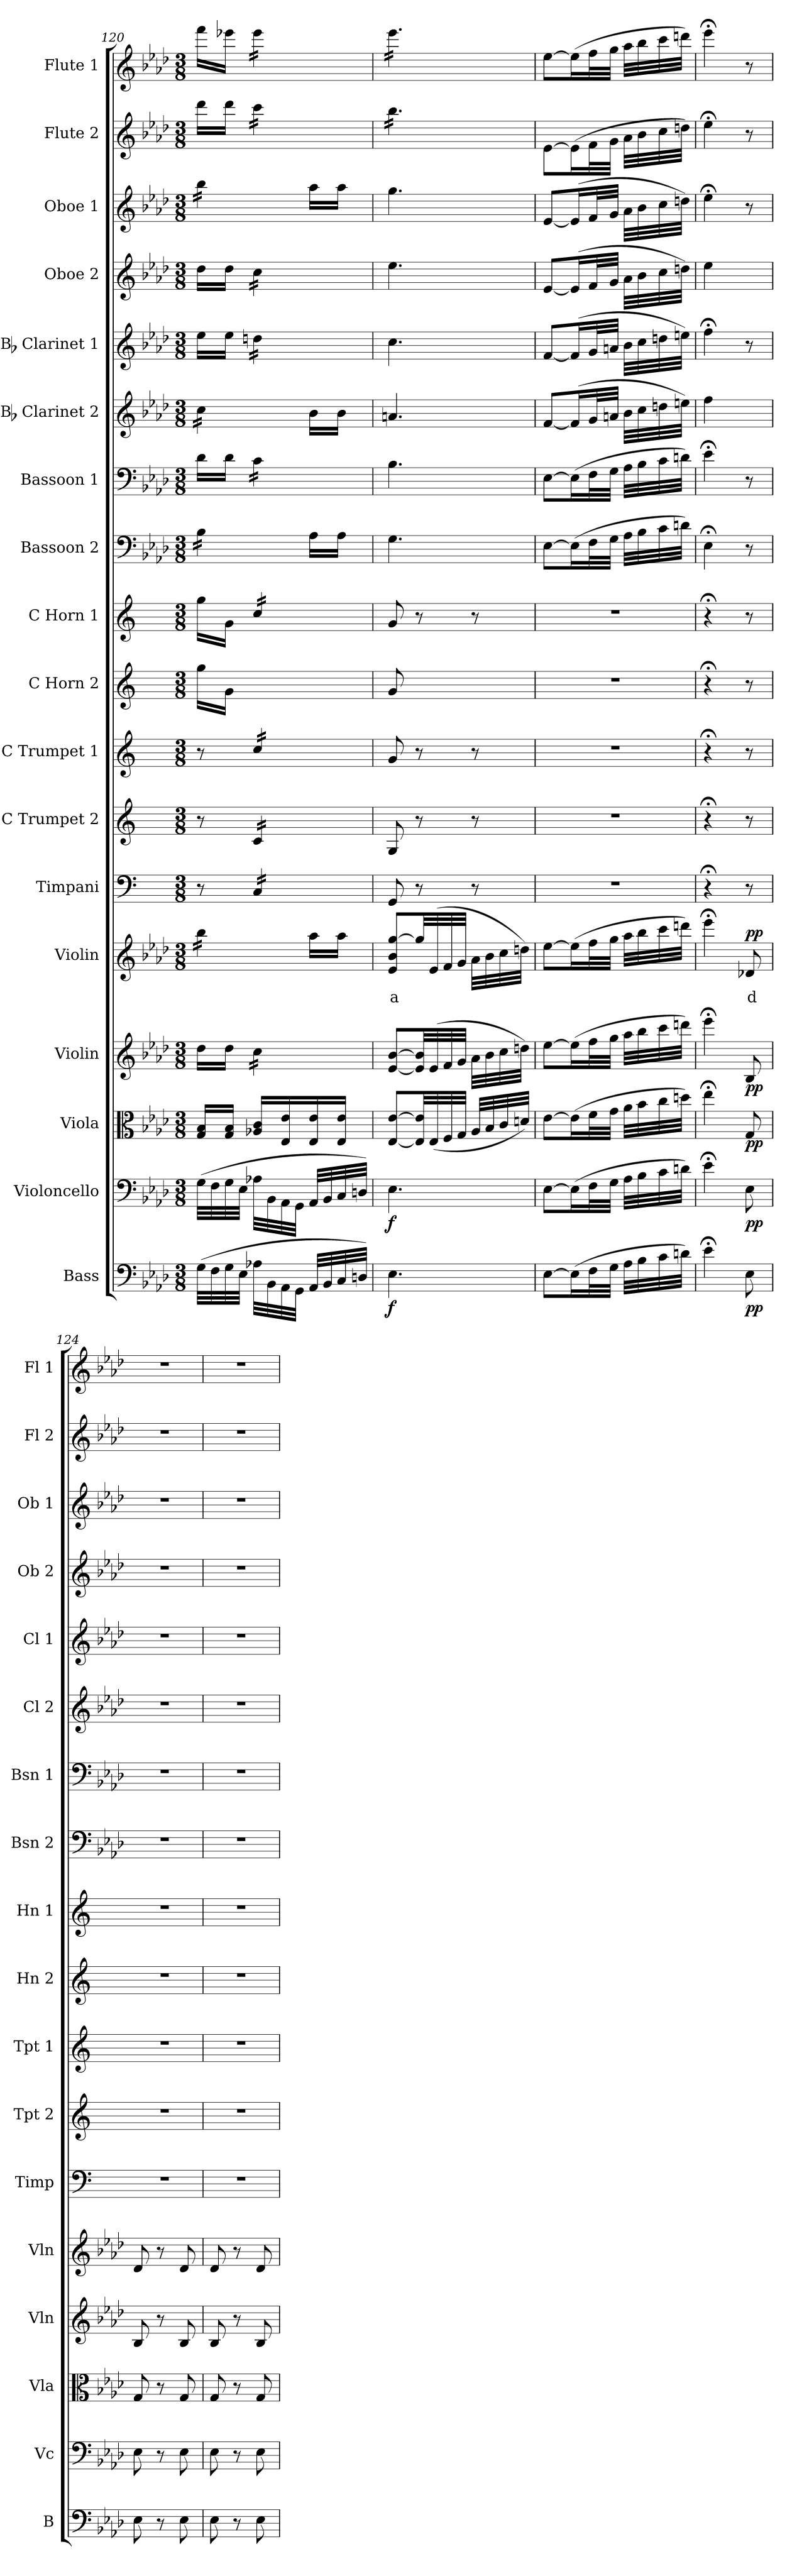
**kern	**dynam	**kern	**dynam	**kern	**dynam	**kern	**dynam	**kern	**text	**dynam	**kern	**kern	**kern	**kern	**kern	**kern	**kern	**kern	**kern	**kern	**kern	**kern	**kern
*part18	*part18	*part17	*part17	*part16	*part16	*part15	*part15	*part14	*part14	*part14	*part13	*part12	*part11	*part10	*part9	*part8	*part7	*part6	*part5	*part4	*part3	*part2	*part1
*staff18	*staff18	*staff17	*staff17	*staff16	*staff16	*staff15	*staff15	*staff14	*staff14	*staff14	*staff13	*staff12	*staff11	*staff10	*staff9	*staff8	*staff7	*staff6	*staff5	*staff4	*staff3	*staff2	*staff1
*I"Bass	*	*I"Violoncello	*	*I"Viola	*	*I"Violin	*	*I"Violin	*	*	*I"Timpani	*I"C Trumpet 2	*I"C Trumpet 1	*I"C Horn 2	*I"C Horn 1	*I"Bassoon 2	*I"Bassoon 1	*I"Bb Clarinet 2	*I"Bb Clarinet 1	*I"Oboe 2	*I"Oboe 1	*I"Flute 2	*I"Flute 1
*I'B	*	*I'Vc	*	*I'Vla	*	*I'Vln	*	*I'Vln	*	*	*I'Timp	*I'Tpt 2	*I'Tpt 1	*I'Hn 2	*I'Hn 1	*I'Bsn 2	*I'Bsn 1	*I'Cl 2	*I'Cl 1	*I'Ob 2	*I'Ob 1	*I'Fl 2	*I'Fl 1
*clefF4	*	*clefF4	*	*clefC3	*	*clefG2	*	*clefG2	*	*	*clefF4	*clefG2	*clefG2	*clefG2	*clefG2	*clefF4	*clefF4	*clefG2	*clefG2	*clefG2	*clefG2	*clefG2	*clefG2
*ITrd7c12	*	*	*	*	*	*	*	*	*	*	*	*	*	*ITrd7c12	*ITrd7c12	*	*	*ITrd1c2	*ITrd1c2	*	*	*	*
*k[b-e-a-d-]	*	*k[b-e-a-d-]	*	*k[b-e-a-d-]	*	*k[b-e-a-d-]	*	*k[b-e-a-d-]	*	*	*k[]	*k[]	*k[]	*k[]	*k[]	*k[b-e-a-d-]	*k[b-e-a-d-]	*k[b-e-a-d-g-c-]	*k[b-e-a-d-g-c-]	*k[b-e-a-d-]	*k[b-e-a-d-]	*k[b-e-a-d-]	*k[b-e-a-d-]
*M3/8	*	*M3/8	*	*M3/8	*	*M3/8	*	*M3/8	*	*	*M3/8	*M3/8	*M3/8	*M3/8	*M3/8	*M3/8	*M3/8	*M3/8	*M3/8	*M3/8	*M3/8	*M3/8	*M3/8
=120	=120	=120	=120	=120	=120	=120	=120	=120	=120	=120	=120	=120	=120	=120	=120	=120	=120	=120	=120	=120	=120	=120	=120
*	*	*	*	*	*	*	*	*tremolo	*	*	*	*	*	*	*	*	*	*	*	*	*	*	*
*	*	*	*	*	*	*	*	*	*	*	*	*	*	*	*	*tremolo	*	*	*	*	*	*	*
*	*	*	*	*	*	*	*	*	*	*	*	*	*	*	*	*	*	*tremolo	*	*	*	*	*
*	*	*	*	*	*	*	*	*	*	*	*	*	*	*	*	*	*	*	*	*	*tremolo	*	*
(32GGLLL	.	(32GLLL	.	16G/ 16B-/LL	.	16dd-LL	.	16bb-LL	.	.	8r	8r	8r	16gLL	16gLL	16B-LL	16d-LL	16b-LL	16dd-LL	16dd-LL	16bb-LL	16ddd-\LL	16fff\LL
32FF	.	32F	.	.	.	.	.	.	.	.	.	.	.	.	.	.	.	.	.	.	.	.	.
32GG	.	32G	.	16G/ 16B-/JJ	.	16dd-JJ	.	16bb-	.	.	.	.	.	16GJJ	16GJJ	16B-	16d-JJ	16b-	16dd-JJ	16dd-JJ	16bb-	16ddd-\JJ	16eee-X\JJ
32EE-JJJ	.	32E-JJJ	.	.	.	.	.	.	.	.	.	.	.	.	.	.	.	.	.	.	.	.	.
*	*	*	*	*	*	*tremolo	*	*	*	*	*	*	*	*	*	*	*	*	*	*	*	*	*
*	*	*	*	*	*	*	*	*	*	*	*tremolo	*	*	*	*	*	*	*	*	*	*	*	*
*	*	*	*	*	*	*	*	*	*	*	*	*tremolo	*	*	*	*	*	*	*	*	*	*	*
*	*	*	*	*	*	*	*	*	*	*	*	*	*tremolo	*	*	*	*	*	*	*	*	*	*
*	*	*	*	*	*	*	*	*	*	*	*	*	*	*	*tremolo	*	*	*	*	*	*	*	*
*	*	*	*	*	*	*	*	*	*	*	*	*	*	*	*	*	*tremolo	*	*	*	*	*	*
*	*	*	*	*	*	*	*	*	*	*	*	*	*	*	*	*	*	*	*tremolo	*	*	*	*
*	*	*	*	*	*	*	*	*	*	*	*	*	*	*	*	*	*	*	*	*tremolo	*	*	*
*	*	*	*	*	*	*	*	*	*	*	*	*	*	*	*	*	*	*	*	*	*	*tremolo	*
*	*	*	*	*	*	*	*	*	*	*	*	*	*	*	*	*	*	*	*	*	*	*	*tremolo
32AA-XLLL	.	32A-XLLL	.	16A-X/ 16c/LL	.	16ccLL	.	16bb-	.	.	16CLL	16c/LL	16cc/LL	4ryy	16c/LL	16B-	16cLL	16b-	16ccnLL	16ccLL	16bb-	16ccc\LL	16eee-\LL
32BBB-	.	32BB-	.	.	.	.	.	.	.	.	.	.	.	.	.	.	.	.	.	.	.	.	.
32AAA-	.	32AA-	.	16E-/ 16e-/	.	16cc	.	16bb-JJ	.	.	16C	16c/	16cc/	.	16c/	16B-JJ	16c	16b-JJ	16ccn	16cc	16bb-JJ	16ccc\	16eee-\
*	*	*	*	*	*	*	*	*	*	*	*	*	*	*	*	*	*	*	*	*	*Xtremolo	*	*
*	*	*	*	*	*	*	*	*	*	*	*	*	*	*	*	*	*	*Xtremolo	*	*	*	*	*
*	*	*	*	*	*	*	*	*	*	*	*	*	*	*	*	*Xtremolo	*	*	*	*	*	*	*
*	*	*	*	*	*	*	*	*Xtremolo	*	*	*	*	*	*	*	*	*	*	*	*	*	*	*
32GGGJJJ	.	32GGJJJ	.	.	.	.	.	.	.	.	.	.	.	.	.	.	.	.	.	.	.	.	.
32AAA-LLL	.	32AA-LLL	.	16E-/ 16e-/	.	16cc	.	16aa-LL	.	.	16C	16c/	16cc/	.	16c/	16A-LL	16c	16a-LL	16ccn	16cc	16aa-LL	16ccc\	16eee-\
32BBB-	.	32BB-	.	.	.	.	.	.	.	.	.	.	.	.	.	.	.	.	.	.	.	.	.
32CC	.	32C	.	16E-/ 16e-/JJ	.	16ccJJ	.	16aa-JJ	.	.	16CJJ	16c/JJ	16cc/JJ	.	16c/JJ	16A-JJ	16cJJ	16a-JJ	16ccnJJ	16ccJJ	16aa-JJ	16ccc\JJ	16eee-\JJ
*	*	*	*	*	*	*	*	*	*	*	*	*	*	*	*	*	*	*	*	*Xtremolo	*	*	*
*	*	*	*	*	*	*	*	*	*	*	*	*	*	*	*	*	*	*	*Xtremolo	*	*	*	*
*	*	*	*	*	*	*	*	*	*	*	*	*	*	*	*	*	*Xtremolo	*	*	*	*	*	*
*	*	*	*	*	*	*	*	*	*	*	*	*	*	*	*Xtremolo	*	*	*	*	*	*	*	*
*	*	*	*	*	*	*	*	*	*	*	*	*	*Xtremolo	*	*	*	*	*	*	*	*	*	*
*	*	*	*	*	*	*	*	*	*	*	*	*Xtremolo	*	*	*	*	*	*	*	*	*	*	*
*	*	*	*	*	*	*	*	*	*	*	*Xtremolo	*	*	*	*	*	*	*	*	*	*	*	*
*	*	*	*	*	*	*Xtremolo	*	*	*	*	*	*	*	*	*	*	*	*	*	*	*	*	*
32DDnJJJ)	.	32DnJJJ)	.	.	.	.	.	.	.	.	.	.	.	.	.	.	.	.	.	.	.	.	.
!!LO:PB:g=z
=121	=121	=121	=121	=121	=121	=121	=121	=121	=121	=121	=121	=121	=121	=121	=121	=121	=121	=121	=121	=121	=121	=121	=121
!	!LO:DY:b	!	!LO:DY:b	!	!	!	!	!	!LO:LY:b	!	!	!	!	!	!	!	!	!	!	!	!	!	!
4.EE-	f	4.E-	f	[8E-/ [8e-/L	.	[8e-/ [8b-/L	.	8e-/ 8b-/ [8gg/L	a	.	8GG	8G/	8g/	8G	8G	4.G	4.B-	4.gn	4.b-	4.ee-	4.gg	16bb-\LL	16eee-\LL
.	.	.	.	.	.	.	.	.	.	.	.	.	.	.	.	.	.	.	.	.	.	16bb-\	16eee-\
.	.	.	.	32E-/] 32e-/]LL	.	32e-/] 32b-/]LL	.	32ggLL]	.	.	8r	8r	8r	4ryy	8r	.	.	.	.	.	.	16bb-\	16eee-\
.	.	.	.	(32E-	.	(32e-	.	(32e-	.	.	.	.	.	.	.	.	.	.	.	.	.	.	.
.	.	.	.	32F	.	32f	.	32f	.	.	.	.	.	.	.	.	.	.	.	.	.	16bb-\	16eee-\
.	.	.	.	32GJJJ	.	32gJJJ	.	32gJJJ	.	.	.	.	.	.	.	.	.	.	.	.	.	.	.
.	.	.	.	32A-LLL	.	32a-LLL	.	32a-LLL	.	.	8r	8r	8r	.	8r	.	.	.	.	.	.	16bb-\	16eee-\
.	.	.	.	32B-	.	32b-	.	32b-	.	.	.	.	.	.	.	.	.	.	.	.	.	.	.
.	.	.	.	32c	.	32cc	.	32cc	.	.	.	.	.	.	.	.	.	.	.	.	.	16bb-\JJ	16eee-\JJ
*	*	*	*	*	*	*	*	*	*	*	*	*	*	*	*	*	*	*	*	*	*	*	*Xtremolo
*	*	*	*	*	*	*	*	*	*	*	*	*	*	*	*	*	*	*	*	*	*	*Xtremolo	*
.	.	.	.	32dnJJJ)	.	32ddnJJJ)	.	32ddnJJJ)	.	.	.	.	.	.	.	.	.	.	.	.	.	.	.
=122	=122	=122	=122	=122	=122	=122	=122	=122	=122	=122	=122	=122	=122	=122	=122	=122	=122	=122	=122	=122	=122	=122	=122
[8EE-L	.	[8E-L	.	[8e-L	.	[8ee-L	.	[8ee-L	.	.	4.r	4.r	4.r	4.r	4.r	[8E-L	[8E-L	[8e-L	[8e-L	[8e-L	[8e-L	[8e-\L	[8ee-\L
(16EE-L]	.	(16E-L]	.	(16e-L]	.	(16ee-L]	.	(16ee-L]	.	.	.	.	.	.	.	(16E-L]	(16E-L]	(16e-L]	(16e-L]	(16e-L]	(16e-L]	(16e-\L]	(16ee-\L]
32FFL	.	32FL	.	32fL	.	32ffL	.	32ffL	.	.	.	.	.	.	.	32FL	32FL	32fL	32fL	32fL	32fL	32f\L	32ff\L
32GGJJJ	.	32GJJJ	.	32gJJJ	.	32ggJJJ	.	32ggJJJ	.	.	.	.	.	.	.	32GJJJ	32GJJJ	32gJJJ	32gnJJJ	32gJJJ	32gJJJ	32g\JJJ	32gg\JJJ
32AA-LLL	.	32A-LLL	.	32a-LLL	.	32aa-LLL	.	32aa-LLL	.	.	.	.	.	.	.	32A-LLL	32A-LLL	32a-LLL	32a-LLL	32a-LLL	32a-LLL	32a-\LLL	32aa-\LLL
32BB-	.	32B-	.	32b-	.	32bb-	.	32bb-	.	.	.	.	.	.	.	32B-	32B-	32b-	32b-	32b-	32b-	32b-\	32bb-\
32C	.	32c	.	32cc	.	32ccc	.	32ccc	.	.	.	.	.	.	.	32c	32c	32cc	32ccn	32cc	32cc	32cc\	32ccc\
32DnJJJ)	.	32dnJJJ)	.	32ddnJJJ)	.	32dddnJJJ)	.	32dddnJJJ)	.	.	.	.	.	.	.	32dJJJ)	32dnJJJ)	32ddJJJ)	32ddnJJJ)	32ddJJJ)	32ddnJJJ)	32ddn\JJJ)	32dddn\JJJ)
=123	=123	=123	=123	=123	=123	=123	=123	=123	=123	=123	=123	=123	=123	=123	=123	=123	=123	=123	=123	=123	=123	=123	=123
4E-;<	.	4e-;<	.	4ee-;<	.	4eee-;<	.	4eee-;<	.	.	4r;<	4r;<	4r;<	4r;<	4r;<	4E-;<\	4e-;<\	4ee-	4ee-;<	4ee-	4ee-;<	4ee-;<\	4eee-;<\
!	!LO:DY:b	!	!LO:DY:b	!	!LO:DY:b	!	!LO:DY:b	!	!LO:LY:b	!LO:DY:b	!	!	!	!	!	!	!	!	!	!	!	!	!
8EE-	pp	8E-	pp	8G	pp	8B-	pp	8d-X	d	pp	8r	8r	8r	8r	8r	8r	8r	8ryy	8r	8ryy	8r	8r	8r
=124	=124	=124	=124	=124	=124	=124	=124	=124	=124	=124	=124	=124	=124	=124	=124	=124	=124	=124	=124	=124	=124	=124	=124
8EE-	.	8E-	.	8G	.	8B-	.	8d-	.	.	4.r	4.r	4.r	4.r	4.r	4.r	4.r	4.r	4.r	4.r	4.r	4.r	4.r
8r	.	8r	.	8r	.	8r	.	8r	.	.	.	.	.	.	.	.	.	.	.	.	.	.	.
8EE-	.	8E-	.	8G	.	8B-	.	8d-	.	.	.	.	.	.	.	.	.	.	.	.	.	.	.
=125	=125	=125	=125	=125	=125	=125	=125	=125	=125	=125	=125	=125	=125	=125	=125	=125	=125	=125	=125	=125	=125	=125	=125
8EE-	.	8E-	.	8G	.	8B-	.	8d-	.	.	4.r	4.r	4.r	4.r	4.r	4.r	4.r	4.r	4.r	4.r	4.r	4.r	4.r
8r	.	8r	.	8r	.	8r	.	8r	.	.	.	.	.	.	.	.	.	.	.	.	.	.	.
8EE-	.	8E-	.	8G	.	8B-	.	8d-	.	.	.	.	.	.	.	.	.	.	.	.	.	.	.
=	=	=	=	=	=	=	=	=	=	=	=	=	=	=	=	=	=	=	=	=	=	=	=
*-	*-	*-	*-	*-	*-	*-	*-	*-	*-	*-	*-	*-	*-	*-	*-	*-	*-	*-	*-	*-	*-	*-	*-
